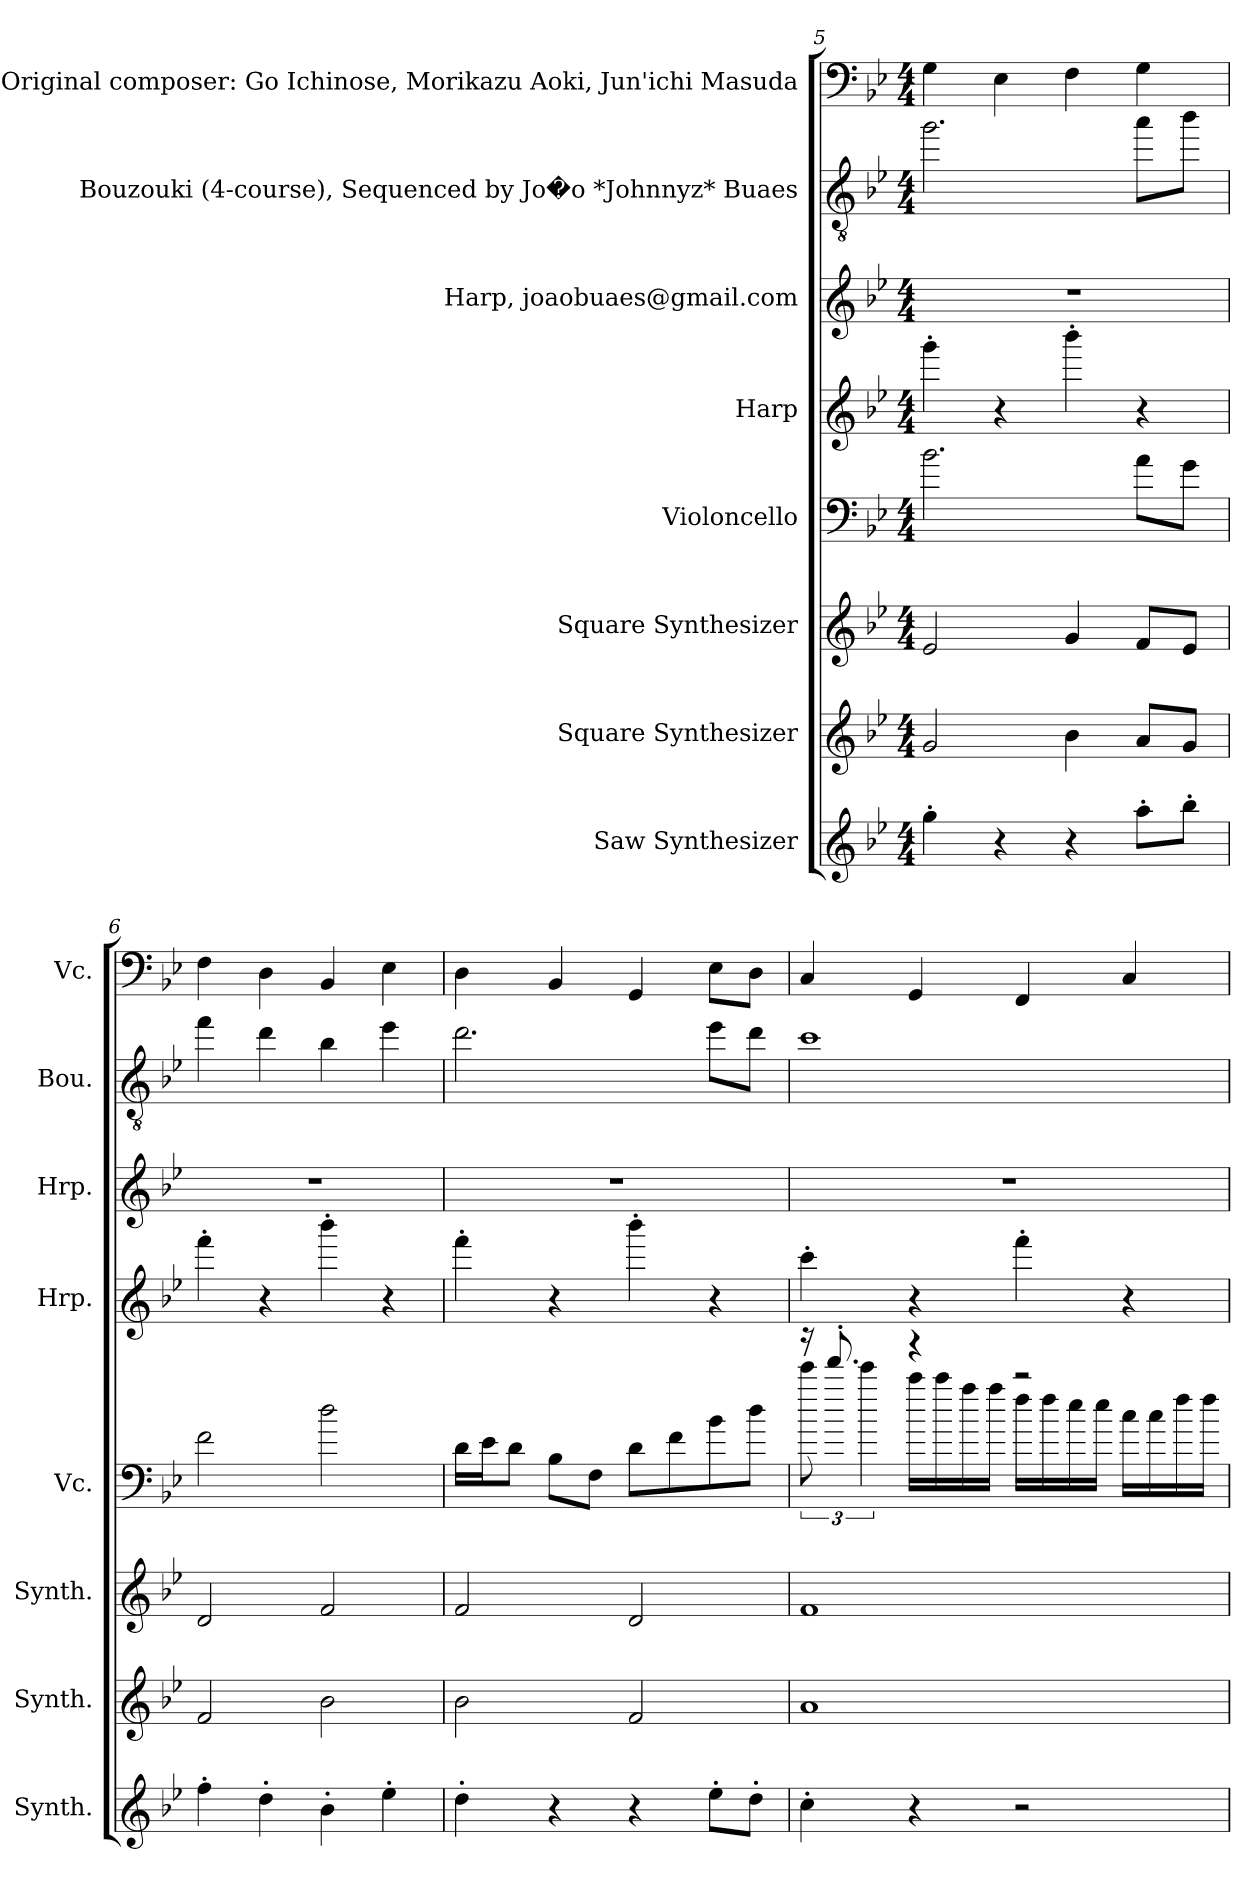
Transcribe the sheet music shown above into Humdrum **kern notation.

**kern	**kern	**kern	**kern	**kern	**kern	**kern	**kern
*part8	*part7	*part6	*part5	*part4	*part3	*part2	*part1
*staff8	*staff7	*staff6	*staff5	*staff4	*staff3	*staff2	*staff1
*I"Saw Synthesizer	*I"Square Synthesizer	*I"Square Synthesizer	*I"Violoncello	*I"Harp	*I"Harp, joaobuaes@gmail.com	*I"Bouzouki (4-course), Sequenced by Jo�o *Johnnyz* Buaes	*I"Violoncello, Original composer: Go Ichinose, Morikazu Aoki, Jun'ichi Masuda
*I'Synth.	*I'Synth.	*I'Synth.	*I'Vc.	*I'Hrp.	*I'Hrp.	*I'Bou.	*I'Vc.
*clefG2	*clefG2	*clefG2	*clefF4	*clefG2	*clefG2	*clefGv2	*clefF4
*k[b-e-]	*k[b-e-]	*k[b-e-]	*k[b-e-]	*k[b-e-]	*k[b-e-]	*k[b-e-]	*k[b-e-]
*M4/4	*M4/4	*M4/4	*M4/4	*M4/4	*M4/4	*M4/4	*M4/4
=5	=5	=5	=5	=5	=5	=5	=5
4gg'\	2g/	2e-/	2.b-\	4ggg'\	1r	2.gg\	4G\
4r	.	.	.	4r	.	.	4E-\
4r	4b-\	4g/	.	4bbb-'\	.	.	4F\
8aa'\L	8a/L	8f/L	8a\L	4r	.	8aa\L	4G\
8bb-'\J	8g/J	8e-/J	8g\J	.	.	8bb-\J	.
=6	=6	=6	=6	=6	=6	=6	=6
4ff'\	2f/	2d/	2f\	4fff'\	1r	4ff\	4F\
4dd'\	.	.	.	4r	.	4dd\	4D\
4b-'\	2b-\	2f/	2dd\	4bbb-'\	.	4b-\	4BB-/
4ee-'\	.	.	.	4r	.	4ee-\	4E-\
!!LO:PB:g=z
=7	=7	=7	=7	=7	=7	=7	=7
4dd'\	2b-\	2f/	16d\LL	4fff'\	1r	2.dd\	4D\
.	.	.	16e-\J	.	.	.	.
.	.	.	8d\J	.	.	.	.
4r	.	.	8B-\L	4r	.	.	4BB-/
.	.	.	8F\J	.	.	.	.
4r	2f/	2d/	8d\L	4bbb-'\	.	.	4GG/
.	.	.	8f\	.	.	.	.
8ee-'\L	.	.	8b-\	4r	.	8ee-\L	8E-\L
8dd'\J	.	.	8dd\J	.	.	8dd\J	8D\J
=8	=8	=8	=8	=8	=8	=8	=8
*	*	*	*^	*	*	*	*
4cc'\	1a	1f	16r	12eee-\	4ccc'\	1r	1cc	4C/
.	.	.	8.fff'/	.	.	.	.	.
.	.	.	.	6eee-\	.	.	.	.
4r	.	.	4r	16ccc\LL	4r	.	.	4GG/
.	.	.	.	16ccc\	.	.	.	.
.	.	.	.	16aa\	.	.	.	.
.	.	.	.	16aa\JJ	.	.	.	.
2r	.	.	2r	16ff\LL	4fff'\	.	.	4FF/
.	.	.	.	16ff\	.	.	.	.
.	.	.	.	16ee-\	.	.	.	.
.	.	.	.	16ee-\JJ	.	.	.	.
.	.	.	.	16cc\LL	4r	.	.	4C/
.	.	.	.	16cc\	.	.	.	.
.	.	.	.	16ff\	.	.	.	.
.	.	.	.	16ff\JJ	.	.	.	.
*	*	*	*v	*v	*	*	*	*
=	=	=	=	=	=	=	=
*-	*-	*-	*-	*-	*-	*-	*-
